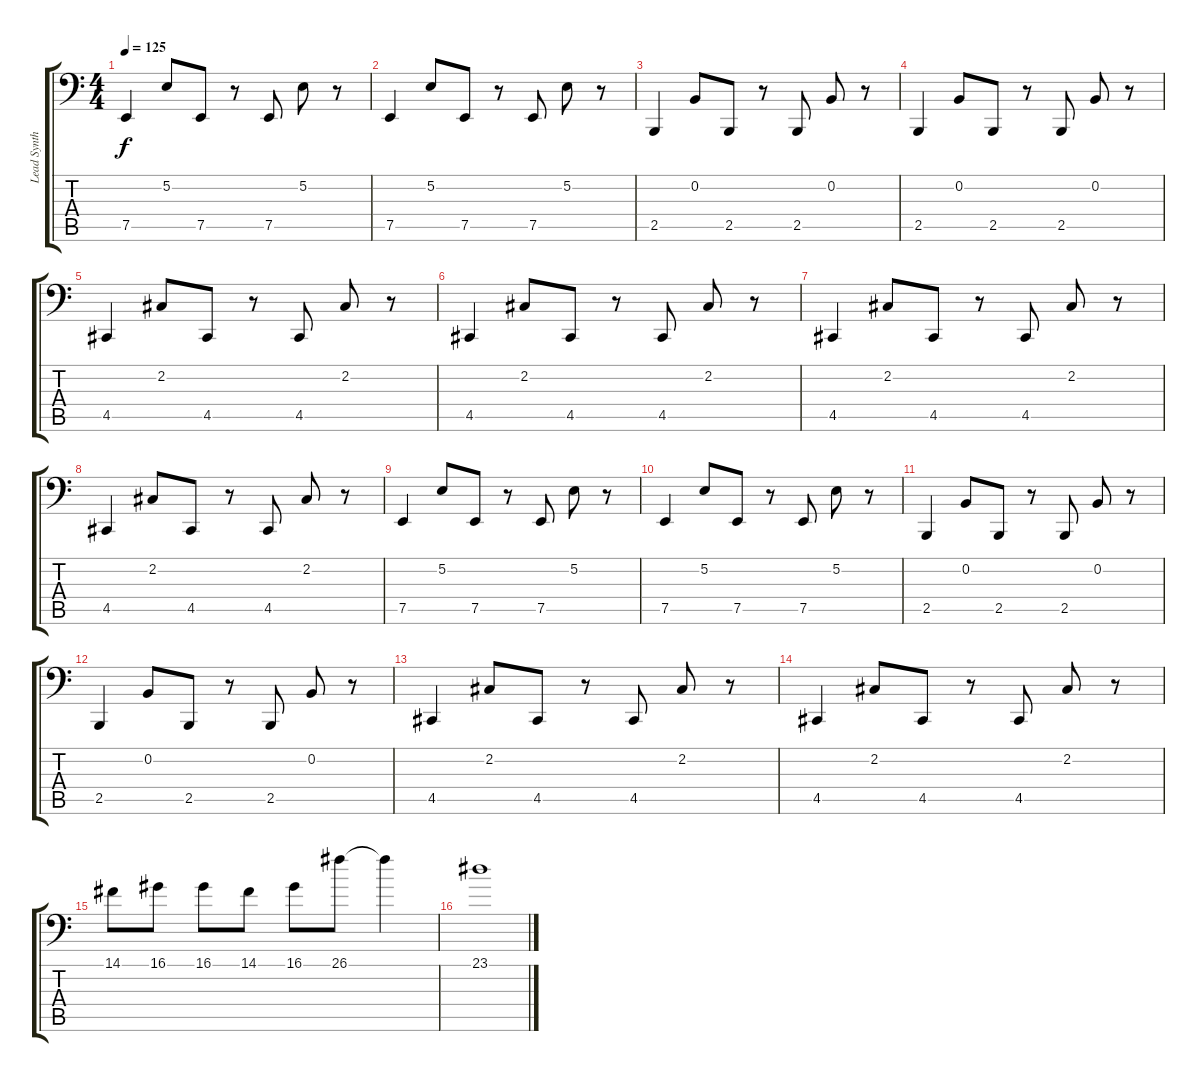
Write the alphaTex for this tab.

\track ("Lead Synth" "Lead Synth") {instrument lead2sawtooth}
\staff {score tabs}
\tuning (E3 B2 G2 D2 A1 E1) {hide}
\ts (4 4)
\tempo 125
\clef f4
\ks c
7.5.4{dy f} 5.2.8 7.5.8 r.8 7.5.8 5.2.8 r.8 |
7.5.4 5.2.8 7.5.8 r.8 7.5.8 5.2.8 r.8 |
2.5.4 0.2.8 2.5.8 r.8 2.5.8 0.2.8 r.8 |
2.5.4 0.2.8 2.5.8 r.8 2.5.8 0.2.8 r.8 |
4.5.4 2.2.8 4.5.8 r.8 4.5.8 2.2.8 r.8 |
4.5.4 2.2.8 4.5.8 r.8 4.5.8 2.2.8 r.8 |
4.5.4 2.2.8 4.5.8 r.8 4.5.8 2.2.8 r.8 |
4.5.4 2.2.8 4.5.8 r.8 4.5.8 2.2.8 r.8 |
7.5.4 5.2.8 7.5.8 r.8 7.5.8 5.2.8 r.8 |
7.5.4 5.2.8 7.5.8 r.8 7.5.8 5.2.8 r.8 |
2.5.4 0.2.8 2.5.8 r.8 2.5.8 0.2.8 r.8 |
2.5.4 0.2.8 2.5.8 r.8 2.5.8 0.2.8 r.8 |
4.5.4 2.2.8 4.5.8 r.8 4.5.8 2.2.8 r.8 |
4.5.4 2.2.8 4.5.8 r.8 4.5.8 2.2.8 r.8 |
14.1.8 16.1.8 16.1.8 14.1.8 16.1.8 26.1.8 26.1{t}.4 |
23.1.1
